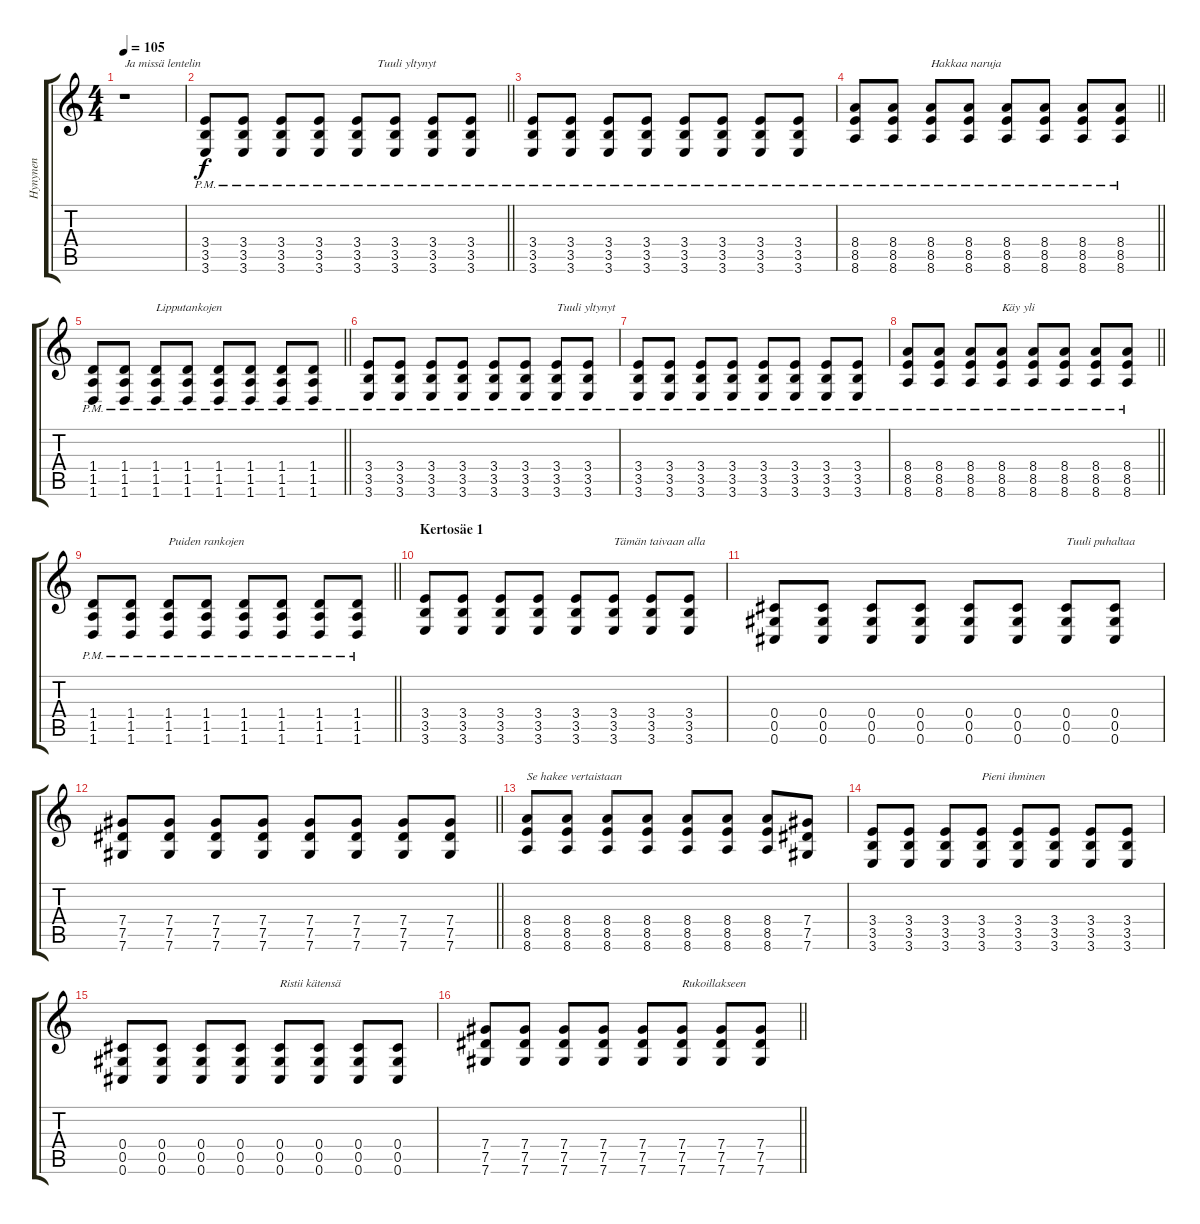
\track ("Hynynen" "Hynynen") {instrument distortionguitar}
\staff {score tabs}
\tuning (Eb4 Bb3 Gb3 Db3 Ab2 Db2) {hide}
\ts (4 4)
\section ("" "")
\tempo 105
\clef g2
\ks c
r.1{txt "Ja missä lentelin" dy f} |
\barLineRight lightlight
(3.4{pm} 3.5{pm} 3.6{pm}).8 (3.4{pm} 3.5{pm} 3.6{pm}).8 (3.4{pm} 3.5{pm} 3.6{pm}).8{txt "                                Tuuli yltynyt"} (3.4{pm} 3.5{pm} 3.6{pm}).8 (3.4{pm} 3.5{pm} 3.6{pm}).8 (3.4{pm} 3.5{pm} 3.6{pm}).8 (3.4{pm} 3.5{pm} 3.6{pm}).8 (3.4{pm} 3.5{pm} 3.6{pm}).8 |
\section ("" "")
(3.4{pm} 3.5{pm} 3.6{pm}).8 (3.4{pm} 3.5{pm} 3.6{pm}).8 (3.4{pm} 3.5{pm} 3.6{pm}).8 (3.4{pm} 3.5{pm} 3.6{pm}).8 (3.4{pm} 3.5{pm} 3.6{pm}).8 (3.4{pm} 3.5{pm} 3.6{pm}).8 (3.4{pm} 3.5{pm} 3.6{pm}).8 (3.4{pm} 3.5{pm} 3.6{pm}).8 |
\barLineRight lightlight
(8.4{pm} 8.5{pm} 8.6{pm}).8 (8.4{pm} 8.5{pm} 8.6{pm}).8 (8.4{pm} 8.5{pm} 8.6{pm}).8{txt "Hakkaa naruja"} (8.4{pm} 8.5{pm} 8.6{pm}).8 (8.4{pm} 8.5{pm} 8.6{pm}).8 (8.4{pm} 8.5{pm} 8.6{pm}).8 (8.4{pm} 8.5{pm} 8.6{pm}).8 (8.4{pm} 8.5{pm} 8.6{pm}).8 |
\section ("" "")
\barLineRight lightlight
(1.4{pm} 1.5{pm} 1.6{pm}).8 (1.4{pm} 1.5{pm} 1.6{pm}).8 (1.4{pm} 1.5{pm} 1.6{pm}).8{txt "Lipputankojen"} (1.4{pm} 1.5{pm} 1.6{pm}).8 (1.4{pm} 1.5{pm} 1.6{pm}).8 (1.4{pm} 1.5{pm} 1.6{pm}).8 (1.4{pm} 1.5{pm} 1.6{pm}).8 (1.4{pm} 1.5{pm} 1.6{pm}).8 |
\section ("" "")
(3.4{pm} 3.5{pm} 3.6{pm}).8 (3.4{pm} 3.5{pm} 3.6{pm}).8 (3.4{pm} 3.5{pm} 3.6{pm}).8 (3.4{pm} 3.5{pm} 3.6{pm}).8 (3.4{pm} 3.5{pm} 3.6{pm}).8 (3.4{pm} 3.5{pm} 3.6{pm}).8 (3.4{pm} 3.5{pm} 3.6{pm}).8{txt "Tuuli yltynyt"} (3.4{pm} 3.5{pm} 3.6{pm}).8 |
(3.4{pm} 3.5{pm} 3.6{pm}).8 (3.4{pm} 3.5{pm} 3.6{pm}).8 (3.4{pm} 3.5{pm} 3.6{pm}).8 (3.4{pm} 3.5{pm} 3.6{pm}).8 (3.4{pm} 3.5{pm} 3.6{pm}).8 (3.4{pm} 3.5{pm} 3.6{pm}).8 (3.4{pm} 3.5{pm} 3.6{pm}).8 (3.4{pm} 3.5{pm} 3.6{pm}).8 |
\barLineRight lightlight
(8.4{pm} 8.5{pm} 8.6{pm}).8 (8.4{pm} 8.5{pm} 8.6{pm}).8 (8.4{pm} 8.5{pm} 8.6{pm}).8 (8.4{pm} 8.5{pm} 8.6{pm}).8{txt "Käy yli"} (8.4{pm} 8.5{pm} 8.6{pm}).8 (8.4{pm} 8.5{pm} 8.6{pm}).8 (8.4{pm} 8.5{pm} 8.6{pm}).8 (8.4{pm} 8.5{pm} 8.6{pm}).8 |
\barLineRight lightlight
(1.4{pm} 1.5{pm} 1.6{pm}).8 (1.4{pm} 1.5{pm} 1.6{pm}).8 (1.4{pm} 1.5{pm} 1.6{pm}).8{txt "Puiden rankojen"} (1.4{pm} 1.5{pm} 1.6{pm}).8 (1.4{pm} 1.5{pm} 1.6{pm}).8 (1.4{pm} 1.5{pm} 1.6{pm}).8 (1.4{pm} 1.5{pm} 1.6{pm}).8 (1.4{pm} 1.5{pm} 1.6{pm}).8 |
\section ("" "Kertosäe 1")
(3.4 3.5 3.6).8 (3.4 3.5 3.6).8 (3.4 3.5 3.6).8 (3.4 3.5 3.6).8 (3.4 3.5 3.6).8 (3.4 3.5 3.6).8{txt "Tämän taivaan alla"} (3.4 3.5 3.6).8 (3.4 3.5 3.6).8 |
(0.4 0.5 0.6).8 (0.4 0.5 0.6).8 (0.4 0.5 0.6).8 (0.4 0.5 0.6).8 (0.4 0.5 0.6).8 (0.4 0.5 0.6).8 (0.4 0.5 0.6).8{txt "Tuuli puhaltaa"} (0.4 0.5 0.6).8 |
\barLineRight lightlight
(7.4 7.5 7.6).8 (7.4 7.5 7.6).8 (7.4 7.5 7.6).8 (7.4 7.5 7.6).8 (7.4 7.5 7.6).8 (7.4 7.5 7.6).8 (7.4 7.5 7.6).8 (7.4 7.5 7.6).8 |
(8.4 8.5 8.6).8{txt "Se hakee vertaistaan"} (8.4 8.5 8.6).8 (8.4 8.5 8.6).8 (8.4 8.5 8.6).8 (8.4 8.5 8.6).8 (8.4 8.5 8.6).8 (8.4 8.5 8.6).8 (7.4 7.5 7.6).8 |
(3.4 3.5 3.6).8 (3.4 3.5 3.6).8 (3.4 3.5 3.6).8 (3.4 3.5 3.6).8{txt "Pieni ihminen"} (3.4 3.5 3.6).8 (3.4 3.5 3.6).8 (3.4 3.5 3.6).8 (3.4 3.5 3.6).8 |
(0.4 0.5 0.6).8 (0.4 0.5 0.6).8 (0.4 0.5 0.6).8 (0.4 0.5 0.6).8 (0.4 0.5 0.6).8{txt "Ristii kätensä"} (0.4 0.5 0.6).8 (0.4 0.5 0.6).8 (0.4 0.5 0.6).8 |
\barLineRight lightlight
(7.4 7.5 7.6).8 (7.4 7.5 7.6).8 (7.4 7.5 7.6).8 (7.4 7.5 7.6).8 (7.4 7.5 7.6).8 (7.4 7.5 7.6).8{txt "Rukoillakseen"} (7.4 7.5 7.6).8 (7.4 7.5 7.6).8
